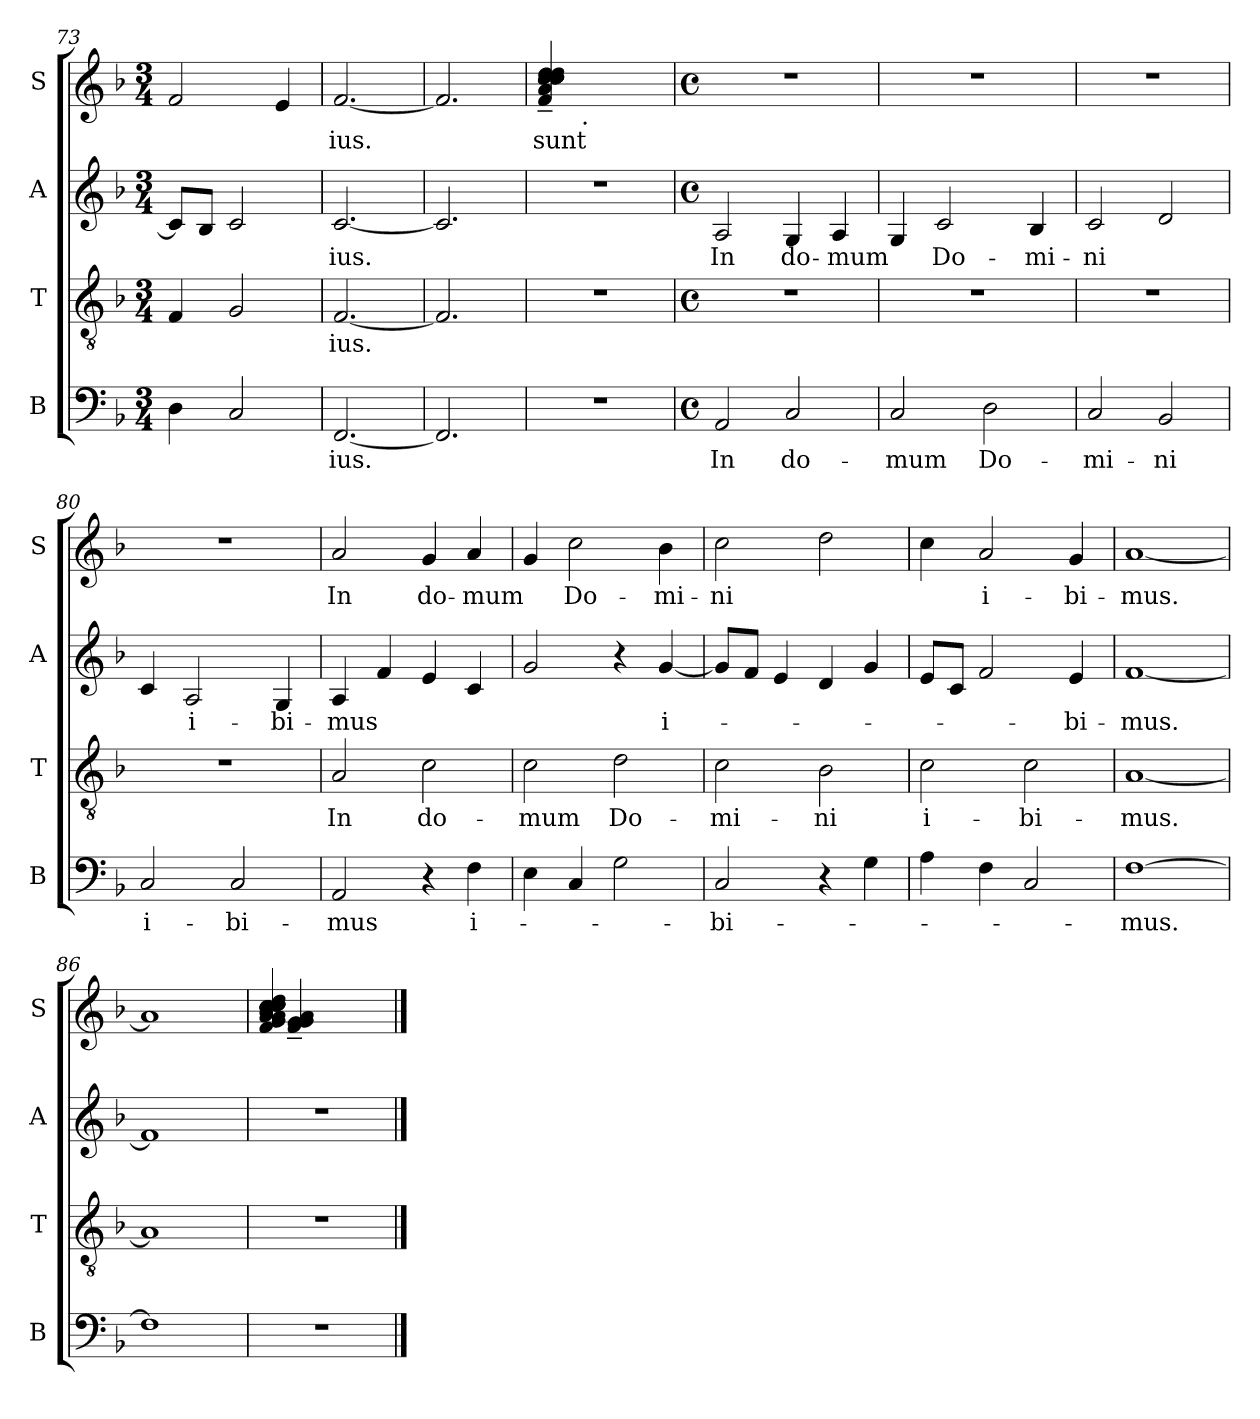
**kern	**text	**kern	**text	**kern	**text	**kern	**text
*part4	*part4	*part3	*part3	*part2	*part2	*part1	*part1
*staff4	*staff4	*staff3	*staff3	*staff2	*staff2	*staff1	*staff1
*I"B	*	*I"T	*	*I"A	*	*I"S	*
*I'B	*	*I'T	*	*I'A	*	*I'S	*
*clefF4	*	*clefGv2	*	*clefG2	*	*clefG2	*
*k[b-]	*	*k[b-]	*	*k[b-]	*	*k[b-]	*
*F:	*	*F:	*	*F:	*	*F:	*
*M3/4	*	*M3/4	*	*M3/4	*	*M3/4	*
=73	=73	=73	=73	=73	=73	=73	=73
4D\	.	4F/	.	8c/L]	.	2f/	.
.	.	.	.	8B-/J	.	.	.
2C/	.	2G/	.	2c/	.	.	.
.	.	.	.	.	.	4e/	.
=74	=74	=74	=74	=74	=74	=74	=74
!	!LO:LY:b	!	!LO:LY:b	!	!LO:LY:b	!	!LO:LY:b
[<2.FF/	-ius.	[<2.F/	-ius.	[<2.c/	-ius.	[<2.f/	-ius.
=75	=75	=75	=75	=75	=75	=75	=75
2.FF/]	.	2.F/]	.	2.c/]	.	2.f/]	.
!!LO:PB:g=z
=76	=76	=76	=76	=76	=76	=76	=76
!	!	!	!	!	!	!	!LO:LY:b
*	*	*	*	*	*	*^	*
2.r	.	2.r	.	2.r	.	4f/~< 4a/~< 4cc/~< 4cc/~< 4cc/~< 4cc/~< 4cc/~< 4cc/~< 4cc/~< 4cc/~< 4dd/~< 4dd/~<	8..ryy	sunt
!	!	!	!	!	!	!	!LO:TX:b:t=.	!
.	.	.	.	.	.	.	2ryy	.
.	.	.	.	.	.	2ryy	.	.
.	.	.	.	.	.	.	32ryy	.
*	*	*	*	*	*	*v	*v	*
!!LO:LB:g=z
=77	=77	=77	=77	=77	=77	=77	=77
*M4/4	*	*M4/4	*	*M4/4	*	*M4/4	*
*met(c)	*	*met(c)	*	*met(c)	*	*met(c)	*
*	*	*	*	*	*	*^	*
!	!	!	!	!	!	!LO:TX:a:t=(Canon in Diapason)	!	!
!	!LO:LY:b	!	!	!	!LO:LY:b	!	!	!
*	*	*	*	*	*	*v	*v	*
2AA/	In	1r	.	2A/	In	1r	.
!	!LO:LY:b	!	!	!	!LO:LY:b	!	!
2C/	do-	.	.	4G/	do-	.	.
!	!	!	!	!	!LO:LY:b	!	!
.	.	.	.	4A/	-mum	.	.
=78	=78	=78	=78	=78	=78	=78	=78
!	!LO:LY:b	!	!	!	!	!	!
2C/	-mum	1r	.	4G/	.	1r	.
!	!	!	!	!	!LO:LY:b	!	!
.	.	.	.	2c/	Do-	.	.
!	!LO:LY:b	!	!	!	!	!	!
2D\	Do-	.	.	.	.	.	.
!	!	!	!	!	!LO:LY:b	!	!
.	.	.	.	4B-/	-mi-	.	.
=79	=79	=79	=79	=79	=79	=79	=79
!	!LO:LY:b	!	!	!	!LO:LY:b	!	!
2C/	-mi-	1r	.	2c/	-ni	1r	.
!	!LO:LY:b:rj	!	!	!	!	!	!
2BB-/	-ni	.	.	2d/	.	.	.
=80	=80	=80	=80	=80	=80	=80	=80
!	!LO:LY:b	!	!	!	!	!	!
2C/	i-	1r	.	4c/	.	1r	.
!	!	!	!	!	!LO:LY:b	!	!
.	.	.	.	2A/	i-	.	.
!	!LO:LY:b	!	!	!	!	!	!
2C/	-bi-	.	.	.	.	.	.
!	!	!	!	!	!LO:LY:b	!	!
.	.	.	.	4G/	-bi-	.	.
=81	=81	=81	=81	=81	=81	=81	=81
!	!LO:LY:b	!	!LO:LY:b	!	!LO:LY:b	!	!LO:LY:b
2AA/	-mus	2A/	In	4A/	-mus	2a/	In
.	.	.	.	4f/	.	.	.
!	!	!	!LO:LY:b	!	!	!	!LO:LY:b
4r	.	2c\	do-	4e/	.	4g/	do-
!	!LO:LY:b	!	!	!	!	!	!LO:LY:b
4F\	i-	.	.	4c/	.	4a/	-mum
=82	=82	=82	=82	=82	=82	=82	=82
!	!	!	!LO:LY:b	!	!	!	!
4E\	.	2c\	-mum	2g/	.	4g/	.
!	!	!	!	!	!	!	!LO:LY:b
4C/	.	.	.	.	.	2cc\	Do-
!	!	!	!LO:LY:b	!	!	!	!
2G\	.	2d\	Do-	4r	.	.	.
!	!	!	!	!	!LO:LY:b	!	!LO:LY:b
.	.	.	.	[<4g/	i-	4b-\	-mi-
=83	=83	=83	=83	=83	=83	=83	=83
!	!LO:LY:b	!	!LO:LY:b	!	!	!	!LO:LY:b
2C/	-bi-	2c\	-mi-	8g/L]	.	2cc\	-ni
.	.	.	.	8f/J	.	.	.
.	.	.	.	4e/	.	.	.
!	!	!	!LO:LY:b	!	!	!	!
4r	.	2B-\	-ni	4d/	.	2dd\	.
4G\	.	.	.	4g/	.	.	.
=84	=84	=84	=84	=84	=84	=84	=84
!	!	!	!LO:LY:b	!	!	!	!
4A\	.	2c\	i-	8e/L	.	4cc\	.
.	.	.	.	8c/J	.	.	.
!	!	!	!	!	!	!	!LO:LY:b
4F\	.	.	.	2f/	.	2a/	i-
!	!	!	!LO:LY:b	!	!	!	!
2C/	.	2c\	-bi-	.	.	.	.
!	!	!	!	!	!LO:LY:b	!	!LO:LY:b
.	.	.	.	4e/	-bi-	4g/	-bi-
=85	=85	=85	=85	=85	=85	=85	=85
!	!LO:LY:b	!	!LO:LY:b	!	!LO:LY:b	!	!LO:LY:b
[>1F	-mus.	[<1A	-mus.	[<1f	-mus.	[<1a	-mus.
=86	=86	=86	=86	=86	=86	=86	=86
1F]	.	1A]	.	1f]	.	1a]	.
!!LO:LB:g=z
=87	=87	=87	=87	=87	=87	=87	=87
!	!	!	!	!	!	!	!LO:LY:b
*	*	*	*	*	*	*^	*
1r	.	1r	.	1r	.	(4f/ 4g/ 4a/ 4a/ 4b-/ 4cc/ 4cc/ 4cc/ 4cc/ 4cc/ 4cc/ 4dd/	4f/~< 4g/~< 4g/~< 4a/~<)	.
.	.	.	.	.	.	2.ryy	2.ryy	.
*	*	*	*	*	*	*v	*v	*
==	==	==	==	==	==	==	==
*-	*-	*-	*-	*-	*-	*-	*-
